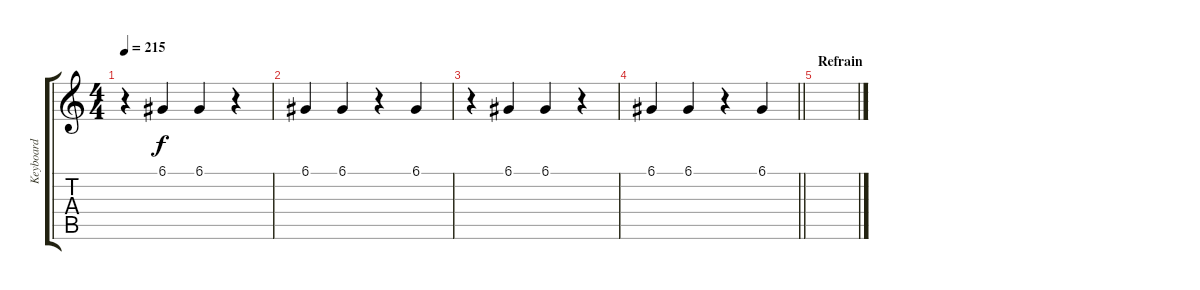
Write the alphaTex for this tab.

\track ("Keyboard" "Keyboard") {instrument brightacousticpiano}
\staff {score tabs}
\tuning (D4 A3 F3 C3 G2 D2) {hide}
\ts (4 4)
\tempo 215
\clef g2
\ks c
r.4{dy f volume 5} 6.1.4 6.1.4 r.4 |
6.1.4 6.1.4 r.4 6.1.4 |
r.4 6.1.4 6.1.4 r.4 |
\barLineRight lightlight
6.1.4 6.1.4 r.4 6.1.4 |
\section ("" "Refrain")
